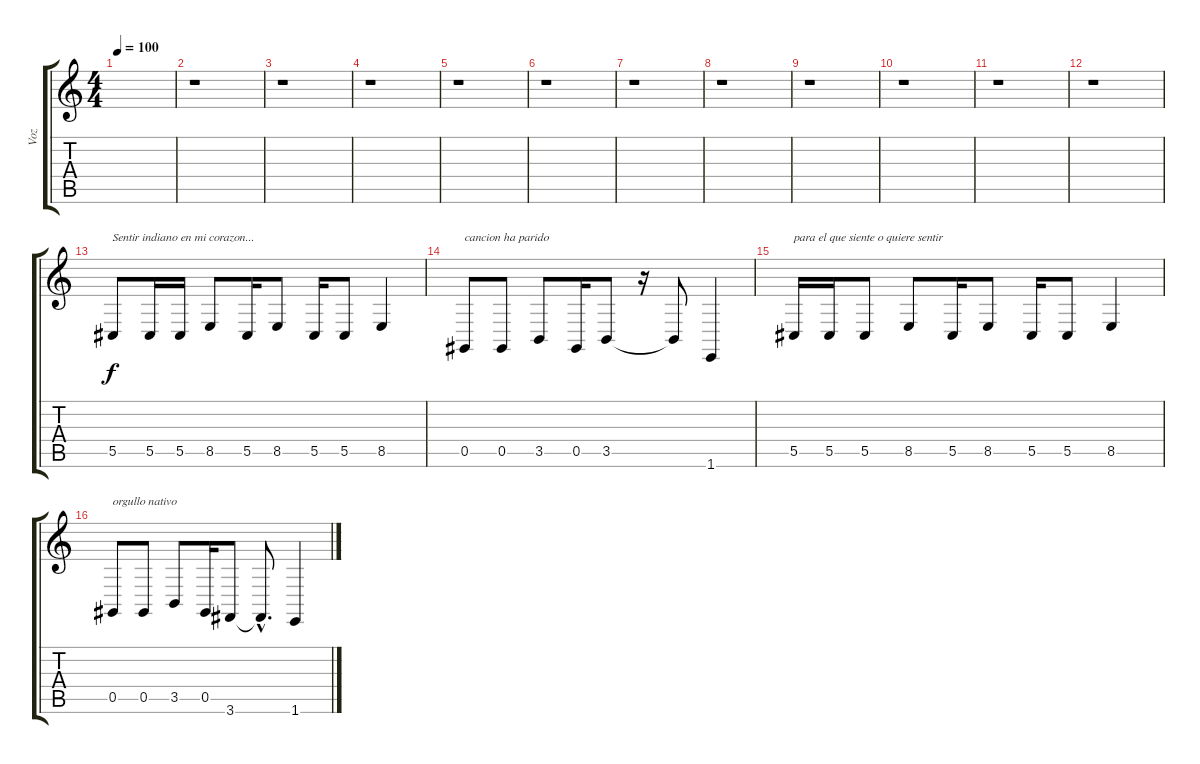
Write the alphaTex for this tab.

\track ("Voz" "Voz") {instrument cello}
\staff {score tabs}
\tuning (Eb4 Bb3 Gb3 Db3 Ab2 Eb2) {hide}
\ts (4 4)
\tempo 100
\clef g2
\ks c
|
r.1 |
r.1 |
r.1 |
r.1 |
r.1 |
r.1 |
r.1 |
r.1 |
r.1 |
r.1 |
r.1 |
5.5.8{txt "Sentir indiano en mi corazon..."} 5.5.16 5.5.16 8.5.8 5.5.16 8.5.8 5.5.16 5.5.8 8.5.4 |
0.5.8{txt "cancion ha parido"} 0.5.8 3.5.8 0.5.16 3.5.8 r.16 3.5{t}.8 1.6.4 |
5.5.16{txt "para el que siente o quiere sentir"} 5.5.16 5.5.8 8.5.8 5.5.16 8.5.8 5.5.16 5.5.8 8.5.4 |
0.5.8{txt "orgullo nativo"} 0.5.8 3.5.8 0.5.16 3.6.8 3.6{hac t}.8{d} 1.6.4
